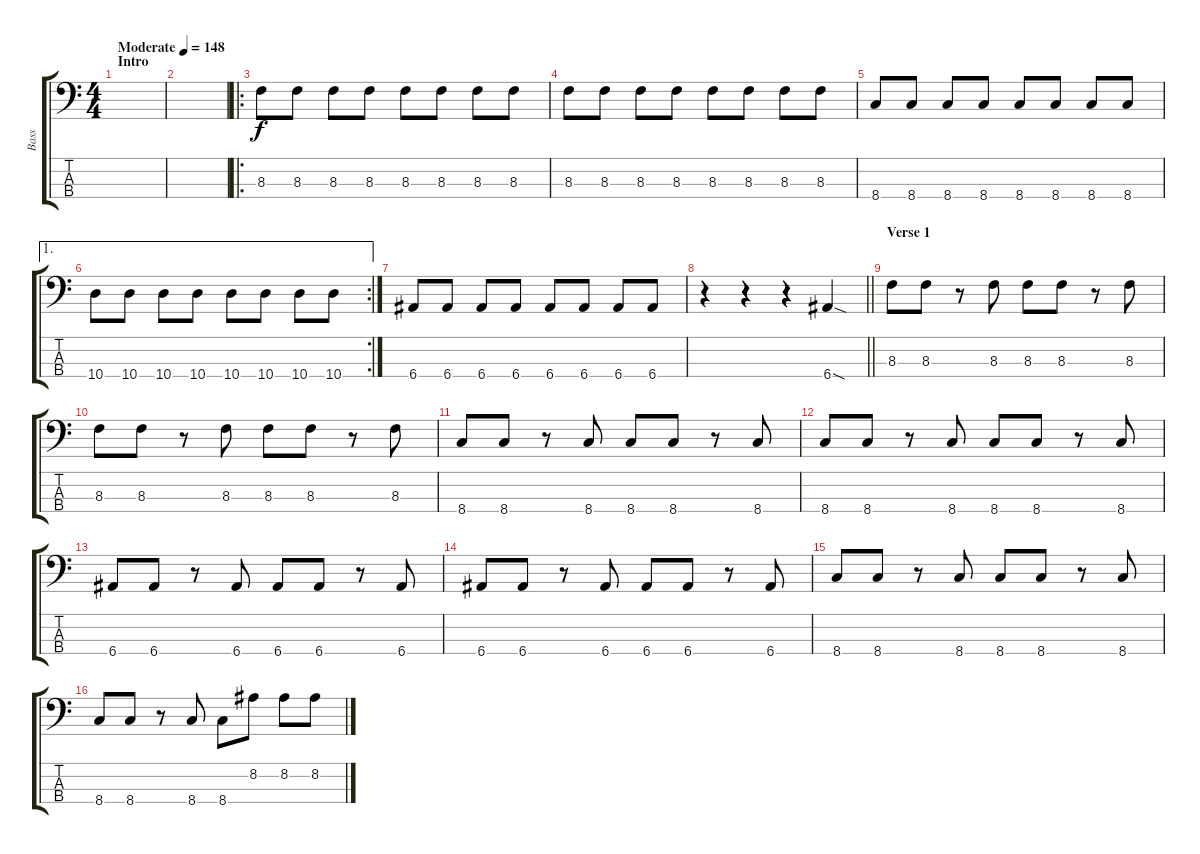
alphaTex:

\track ("Bass " "Bass ") {instrument electricbassfinger}
\staff {score tabs}
\tuning (G2 D2 A1 E1) {hide}
\ts (4 4)
\section ("" "Intro")
\tempo (148 "Moderate")
\clef f4
\ks c
|
|
\ro
8.3.8 8.3.8 8.3.8 8.3.8 8.3.8 8.3.8 8.3.8 8.3.8 |
8.3.8 8.3.8 8.3.8 8.3.8 8.3.8 8.3.8 8.3.8 8.3.8 |
8.4.8 8.4.8 8.4.8 8.4.8 8.4.8 8.4.8 8.4.8 8.4.8 |
\ae 1
\rc 2
10.4.8 10.4.8 10.4.8 10.4.8 10.4.8 10.4.8 10.4.8 10.4.8 |
6.4.8 6.4.8 6.4.8 6.4.8 6.4.8 6.4.8 6.4.8 6.4.8 |
\barLineRight lightlight
r.4 r.4 r.4 6.4{sod}.4 |
\section ("" "Verse 1")
8.3.8 8.3.8 r.8 8.3.8 8.3.8 8.3.8 r.8 8.3.8 |
8.3.8 8.3.8 r.8 8.3.8 8.3.8 8.3.8 r.8 8.3.8 |
8.4.8 8.4.8 r.8 8.4.8 8.4.8 8.4.8 r.8 8.4.8 |
8.4.8 8.4.8 r.8 8.4.8 8.4.8 8.4.8 r.8 8.4.8 |
6.4.8 6.4.8 r.8 6.4.8 6.4.8 6.4.8 r.8 6.4.8 |
6.4.8 6.4.8 r.8 6.4.8 6.4.8 6.4.8 r.8 6.4.8 |
8.4.8 8.4.8 r.8 8.4.8 8.4.8 8.4.8 r.8 8.4.8 |
8.4.8 8.4.8 r.8 8.4.8 8.4.8 8.2.8 8.2.8 8.2.8
